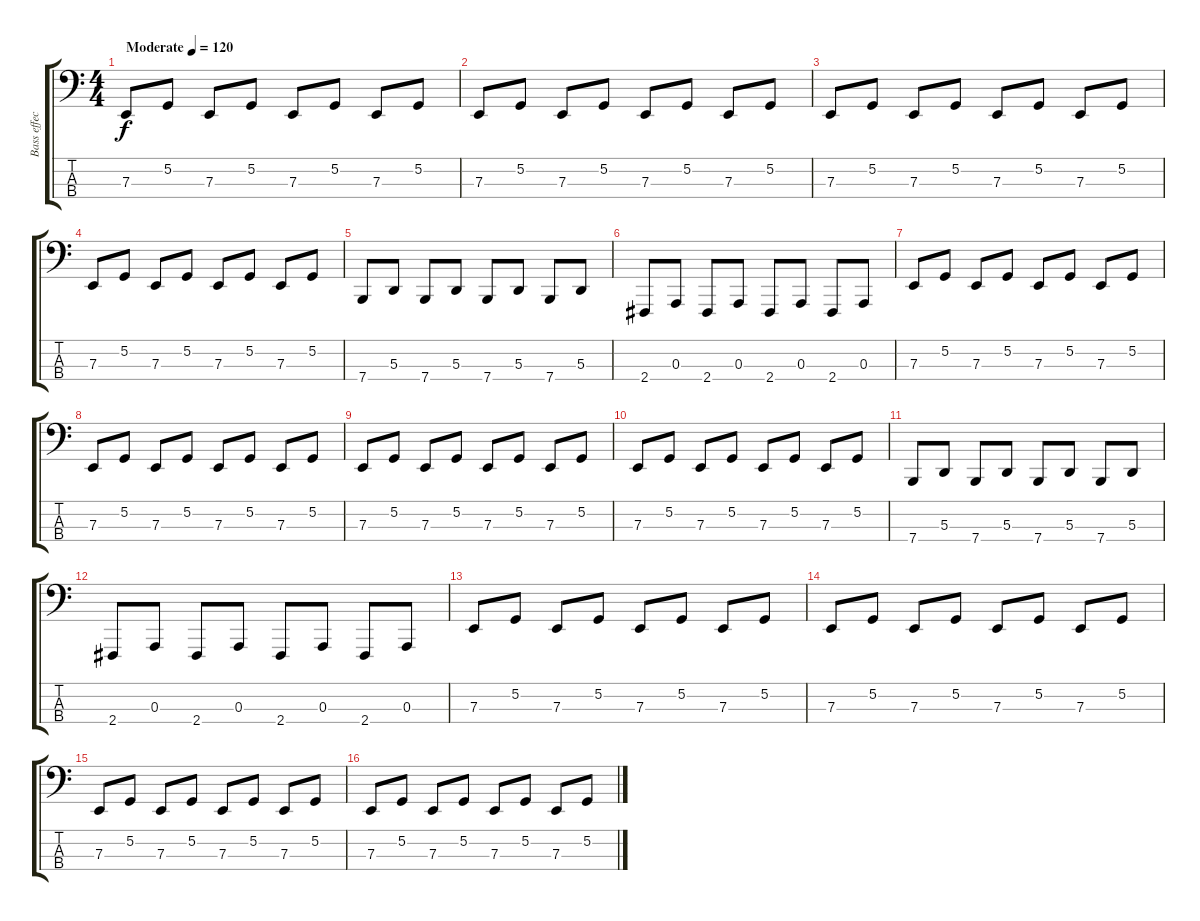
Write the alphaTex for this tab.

\track ("Bass effect" "Bass effec") {instrument tuba}
\staff {score tabs}
\tuning (G2 D2 A1 E1) {hide}
\ts (4 4)
\tempo (120 "Moderate")
\clef f4
\ks c
7.3.8{dy f instrument tuba} 5.2.8 7.3.8 5.2.8 7.3.8 5.2.8 7.3.8 5.2.8 |
7.3.8 5.2.8 7.3.8 5.2.8 7.3.8 5.2.8 7.3.8 5.2.8 |
7.3.8 5.2.8 7.3.8 5.2.8 7.3.8 5.2.8 7.3.8 5.2.8 |
7.3.8 5.2.8 7.3.8 5.2.8 7.3.8 5.2.8 7.3.8 5.2.8 |
7.4.8 5.3.8 7.4.8 5.3.8 7.4.8 5.3.8 7.4.8 5.3.8 |
2.4.8 0.3.8 2.4.8 0.3.8 2.4.8 0.3.8 2.4.8 0.3.8 |
7.3.8 5.2.8 7.3.8 5.2.8 7.3.8 5.2.8 7.3.8 5.2.8 |
7.3.8 5.2.8 7.3.8 5.2.8 7.3.8 5.2.8 7.3.8 5.2.8 |
7.3.8 5.2.8 7.3.8 5.2.8 7.3.8 5.2.8 7.3.8 5.2.8 |
7.3.8 5.2.8 7.3.8 5.2.8 7.3.8 5.2.8 7.3.8 5.2.8 |
7.4.8 5.3.8 7.4.8 5.3.8 7.4.8 5.3.8 7.4.8 5.3.8 |
2.4.8 0.3.8 2.4.8 0.3.8 2.4.8 0.3.8 2.4.8 0.3.8 |
7.3.8 5.2.8 7.3.8 5.2.8 7.3.8 5.2.8 7.3.8 5.2.8 |
7.3.8 5.2.8 7.3.8 5.2.8 7.3.8 5.2.8 7.3.8 5.2.8 |
7.3.8 5.2.8 7.3.8 5.2.8 7.3.8 5.2.8 7.3.8 5.2.8 |
7.3.8 5.2.8 7.3.8 5.2.8 7.3.8 5.2.8 7.3.8 5.2.8
